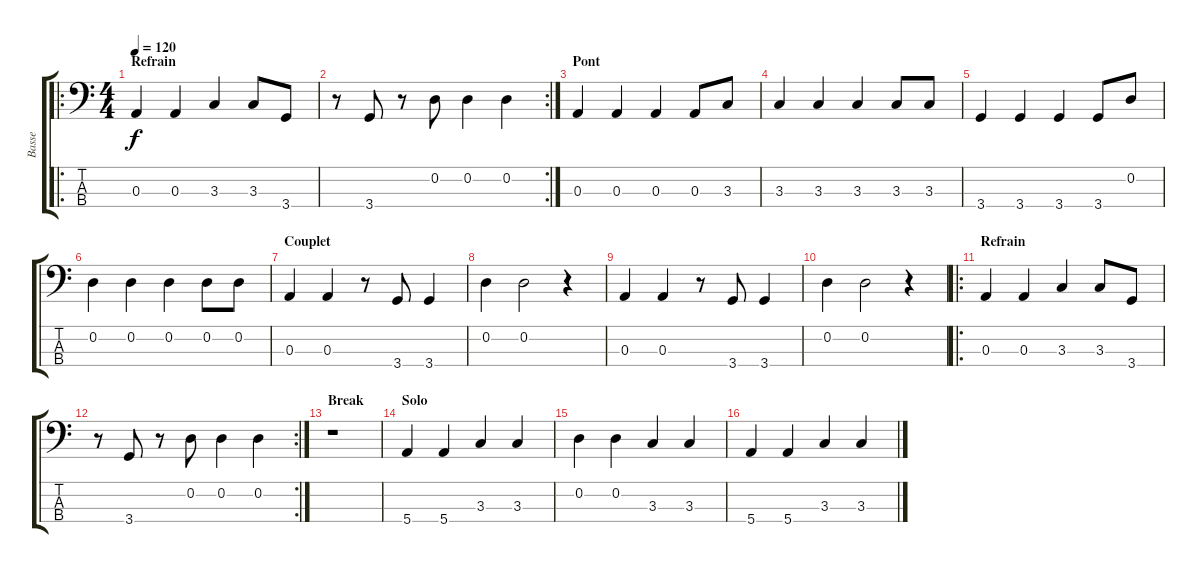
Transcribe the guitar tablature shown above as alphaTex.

\track ("Basse" "Basse") {instrument electricbassfinger}
\staff {score tabs}
\tuning (G2 D2 A1 E1) {hide}
\ro
\ts (4 4)
\section ("" "Refrain")
\tempo 120
\clef f4
\ks c
0.3.4{dy f} 0.3.4 3.3.4 3.3.8 3.4.8 |
\rc 2
r.8 3.4.8 r.8 0.2.8 0.2.4 0.2.4 |
\section ("" "Pont")
0.3.4 0.3.4 0.3.4 0.3.8 3.3.8 |
3.3.4 3.3.4 3.3.4 3.3.8 3.3.8 |
3.4.4 3.4.4 3.4.4 3.4.8 0.2.8 |
0.2.4 0.2.4 0.2.4 0.2.8 0.2.8 |
\section ("" "Couplet")
0.3.4 0.3.4 r.8 3.4.8 3.4.4 |
0.2.4 0.2.2 r.4 |
0.3.4 0.3.4 r.8 3.4.8 3.4.4 |
0.2.4 0.2.2 r.4 |
\ro
\section ("" "Refrain")
0.3.4 0.3.4 3.3.4 3.3.8 3.4.8 |
\rc 2
r.8 3.4.8 r.8 0.2.8 0.2.4 0.2.4 |
\section ("" "Break")
r.1 |
\section ("" "Solo")
5.4.4 5.4.4 3.3.4 3.3.4 |
0.2.4 0.2.4 3.3.4 3.3.4 |
5.4.4 5.4.4 3.3.4 3.3.4
